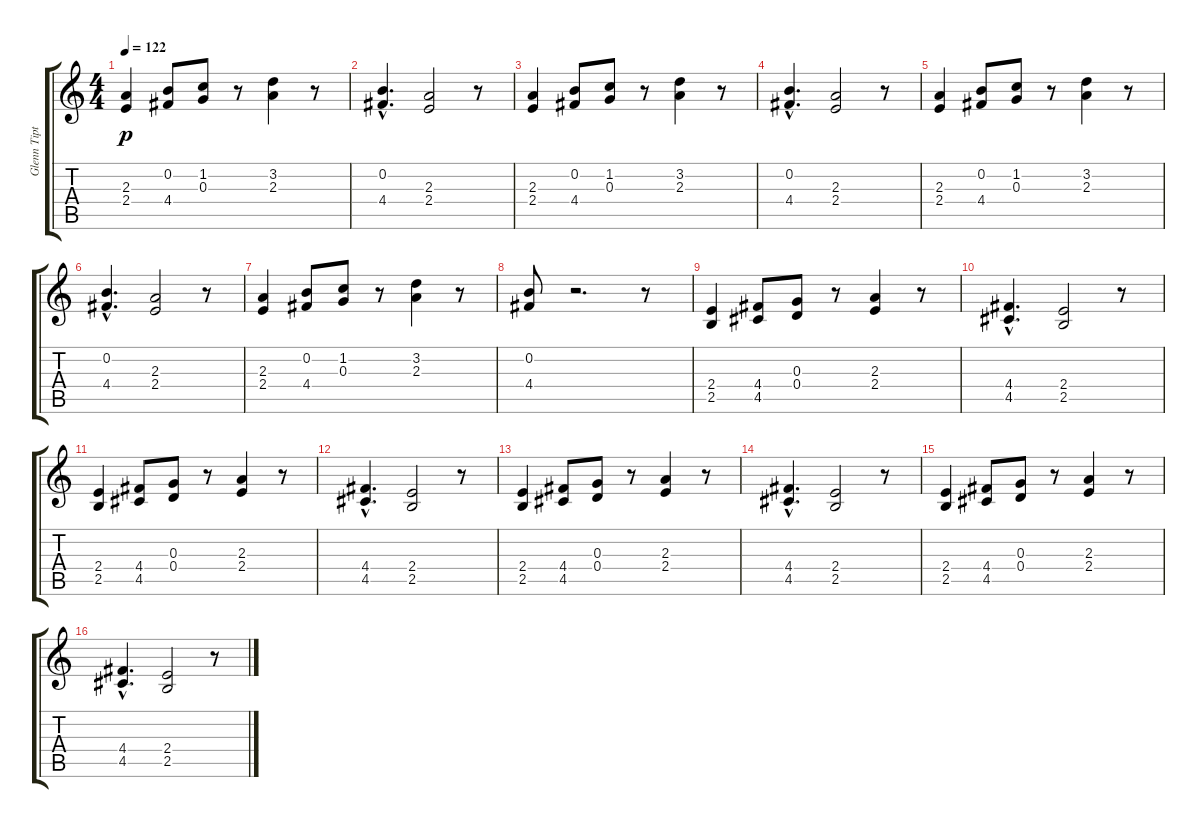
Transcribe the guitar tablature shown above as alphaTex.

\track ("Glenn Tipton" "Glenn Tipt") {instrument distortionguitar}
\staff {score tabs}
\tuning (E4 B3 G3 D3 A2 E2) {hide}
\ts (4 4)
\tempo 122
\clef g2
\ks c
(2.3 2.4).4{dy p} (0.2 4.4).8 (1.2 0.3).8 r.8 (3.2 2.3).4 r.8 |
(0.2{hac} 4.4{hac}).4{d} (2.3 2.4).2 r.8 |
(2.3 2.4).4 (0.2 4.4).8 (1.2 0.3).8 r.8 (3.2 2.3).4 r.8 |
(0.2{hac} 4.4{hac}).4{d} (2.3 2.4).2 r.8 |
(2.3 2.4).4 (0.2 4.4).8 (1.2 0.3).8 r.8 (3.2 2.3).4 r.8 |
(0.2{hac} 4.4{hac}).4{d} (2.3 2.4).2 r.8 |
(2.3 2.4).4 (0.2 4.4).8 (1.2 0.3).8 r.8 (3.2 2.3).4 r.8 |
(0.2 4.4).8 r.2{d} r.8 |
(2.4 2.5).4 (4.4 4.5).8 (0.3 0.4).8 r.8 (2.3 2.4).4 r.8 |
(4.4{hac} 4.5{hac}).4{d} (2.4 2.5).2 r.8 |
(2.4 2.5).4 (4.4 4.5).8 (0.3 0.4).8 r.8 (2.3 2.4).4 r.8 |
(4.4{hac} 4.5{hac}).4{d} (2.4 2.5).2 r.8 |
(2.4 2.5).4 (4.4 4.5).8 (0.3 0.4).8 r.8 (2.3 2.4).4 r.8 |
(4.4{hac} 4.5{hac}).4{d} (2.4 2.5).2 r.8 |
(2.4 2.5).4 (4.4 4.5).8 (0.3 0.4).8 r.8 (2.3 2.4).4 r.8 |
(4.4{hac} 4.5{hac}).4{d} (2.4 2.5).2 r.8
